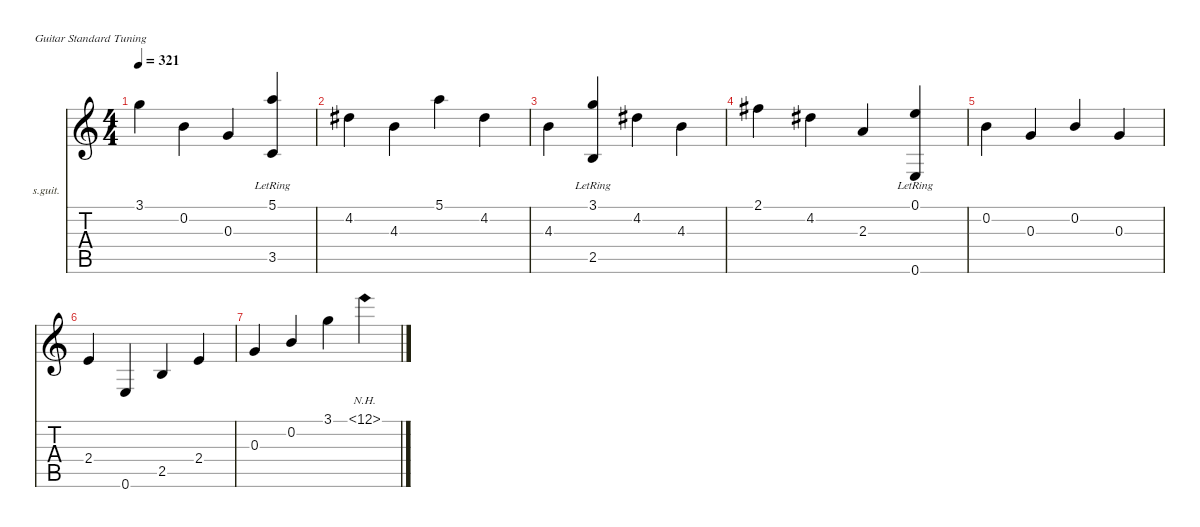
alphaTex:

\defaultSystemsLayout 4
\hideDynamics
\bracketExtendMode nobrackets
\firstSystemTrackNameOrientation horizontal
\otherSystemsTrackNameOrientation horizontal
\track ("Гитара" "s.guit.") {instrument acousticguitarsteel}
\staff {score tabs}
\tuning (E4 B3 G3 D3 A2 E2)
\ts (4 4)
\tempo 321
\clef g2
\ks c
3.1.4{dy f beam Down} 0.2.4{beam Down} 0.3.4{beam Up} (5.1 3.5{lr}).4{beam Up} |
4.2{acc #}.4{beam Down} 4.3.4{beam Down} 5.1.4{beam Down} 4.2{acc #}.4{beam Down} |
4.3.4{beam Down} (3.1 2.5{lr}).4{beam Up} 4.2{acc #}.4{beam Down} 4.3.4{beam Down} |
2.1{acc #}.4{beam Down} 4.2{acc #}.4{beam Down} 2.3.4{beam Up} (0.1 0.6{lr}).4{beam Up} |
0.2.4{beam Down} 0.3.4{beam Up} 0.2.4{beam Up} 0.3.4{beam Up} |
2.4.4{beam Up} 0.6.4{beam Up} 2.5.4{beam Up} 2.4.4{beam Up} |
0.3.4{beam Up} 0.2.4{beam Up} 3.1.4{beam Down} 12.1{nh}.4{beam Down}
